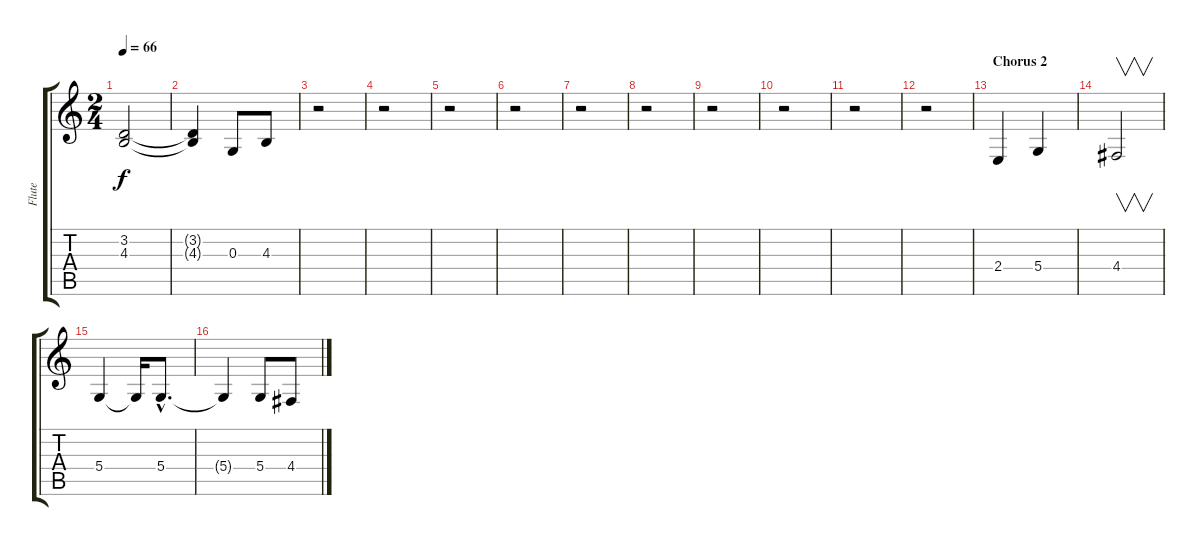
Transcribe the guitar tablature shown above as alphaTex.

\track ("Flute" "Flute") {instrument flute}
\staff {score tabs}
\tuning (E4 B3 G3 D3 A2 E2) {hide}
\ts (2 4)
\tempo 66
\clef g2
\ks c
(3.2 4.3).2{dy f} |
(3.2{t} 4.3{t}).4 0.3.8 4.3.8 |
r.2 |
r.2 |
r.2 |
r.2 |
r.2 |
r.2 |
r.2 |
r.2 |
r.2 |
r.2 |
\section ("" "Chorus 2")
2.4.4 5.4.4 |
4.4.2{v} |
5.4.4 5.4{t}.16 5.4{hac}.8{d} |
5.4{t}.4 5.4.8 4.4.8
